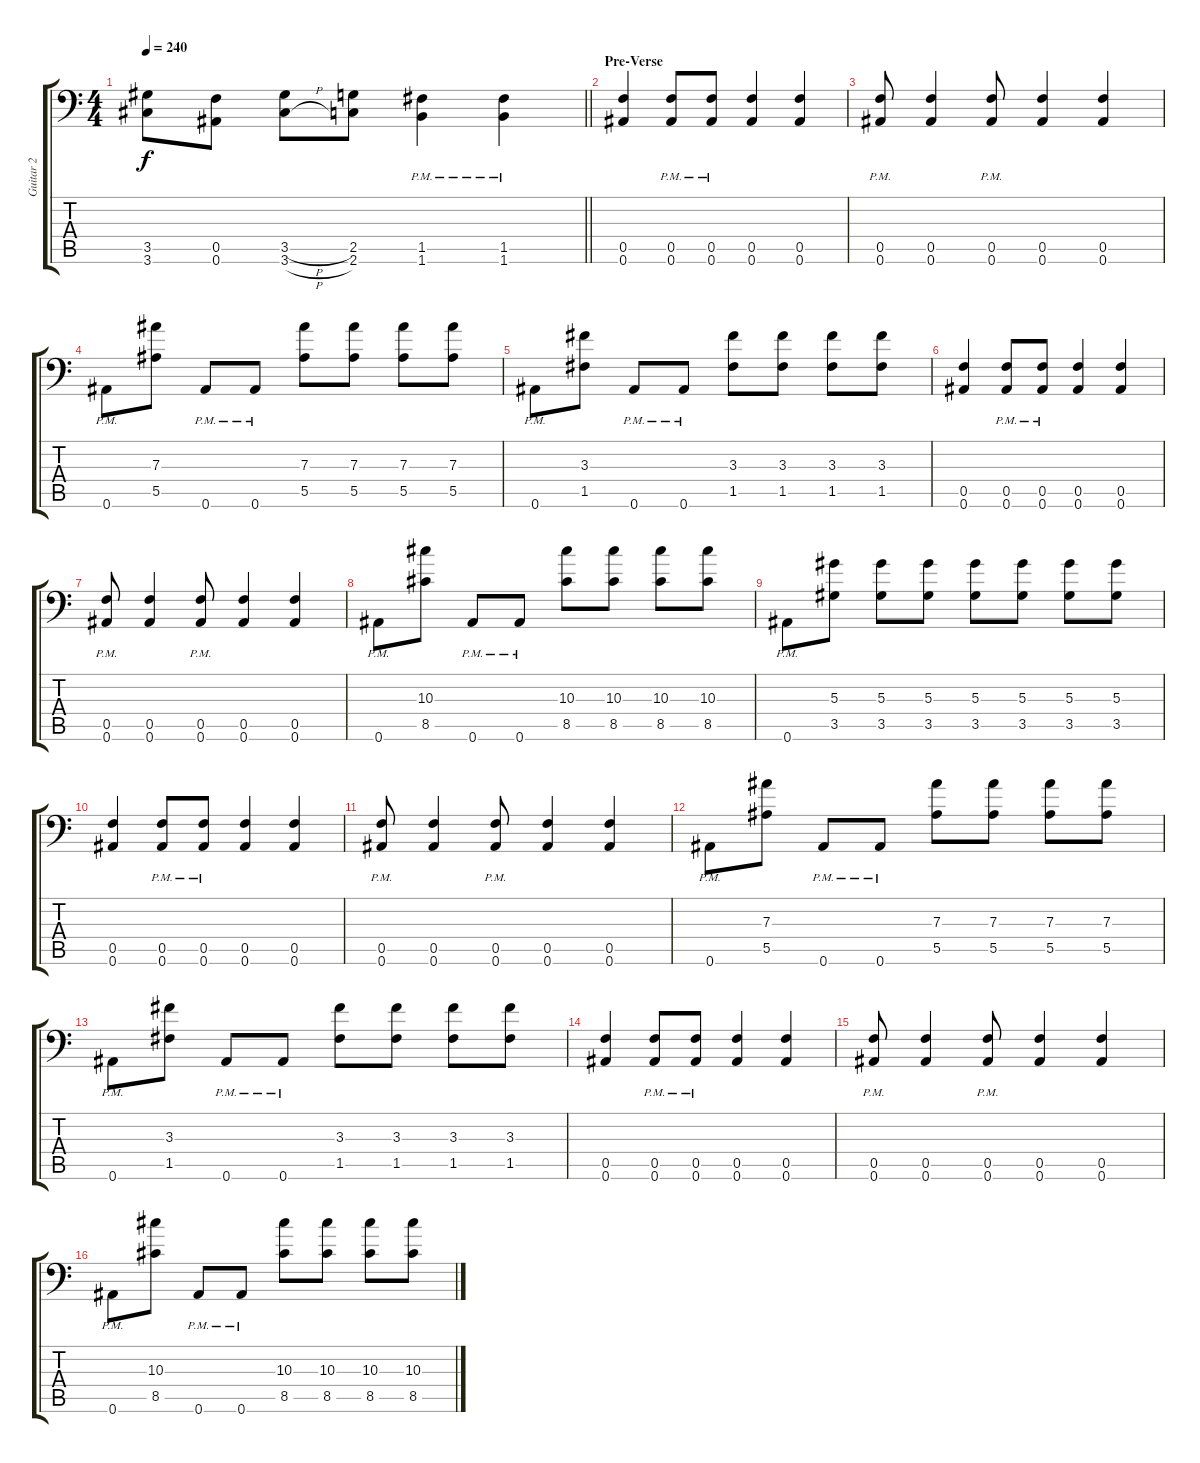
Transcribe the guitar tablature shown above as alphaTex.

\track ("Guitar 2" "Guitar 2") {instrument distortionguitar}
\staff {score tabs}
\tuning (C4 G3 Eb3 Bb2 F2 Bb1) {hide}
\ts (4 4)
\tempo 240
\clef f4
\barLineRight lightlight
\ks c
(3.5 3.6).8{dy f} (0.5 0.6).8 (3.5{h} 3.6{h}).8 (2.5 2.6).8 (1.5{pm} 1.6{pm}).4 (1.5{pm} 1.6{pm}).4 |
\section ("" "Pre-Verse")
(0.5 0.6).4 (0.5{pm} 0.6{pm}).8 (0.5{pm} 0.6{pm}).8 (0.5 0.6).4 (0.5 0.6).4 |
(0.5{pm} 0.6{pm}).8 (0.5 0.6).4 (0.5{pm} 0.6{pm}).8 (0.5 0.6).4 (0.5 0.6).4 |
0.6{pm}.8 (7.3 5.5).8 0.6{pm}.8 0.6{pm}.8 (7.3 5.5).8 (7.3 5.5).8 (7.3 5.5).8 (7.3 5.5).8 |
0.6{pm}.8 (3.3 1.5).8 0.6{pm}.8 0.6{pm}.8 (3.3 1.5).8 (3.3 1.5).8 (3.3 1.5).8 (3.3 1.5).8 |
(0.5 0.6).4 (0.5{pm} 0.6{pm}).8 (0.5{pm} 0.6{pm}).8 (0.5 0.6).4 (0.5 0.6).4 |
(0.5{pm} 0.6{pm}).8 (0.5 0.6).4 (0.5{pm} 0.6{pm}).8 (0.5 0.6).4 (0.5 0.6).4 |
0.6{pm}.8 (10.3 8.5).8 0.6{pm}.8 0.6{pm}.8 (10.3 8.5).8 (10.3 8.5).8 (10.3 8.5).8 (10.3 8.5).8 |
0.6{pm}.8 (5.3 3.5).8 (5.3 3.5).8 (5.3 3.5).8 (5.3 3.5).8 (5.3 3.5).8 (5.3 3.5).8 (5.3 3.5).8 |
(0.5 0.6).4 (0.5{pm} 0.6{pm}).8 (0.5{pm} 0.6{pm}).8 (0.5 0.6).4 (0.5 0.6).4 |
(0.5{pm} 0.6{pm}).8 (0.5 0.6).4 (0.5{pm} 0.6{pm}).8 (0.5 0.6).4 (0.5 0.6).4 |
0.6{pm}.8 (7.3 5.5).8 0.6{pm}.8 0.6{pm}.8 (7.3 5.5).8 (7.3 5.5).8 (7.3 5.5).8 (7.3 5.5).8 |
0.6{pm}.8 (3.3 1.5).8 0.6{pm}.8 0.6{pm}.8 (3.3 1.5).8 (3.3 1.5).8 (3.3 1.5).8 (3.3 1.5).8 |
(0.5 0.6).4 (0.5{pm} 0.6{pm}).8 (0.5{pm} 0.6{pm}).8 (0.5 0.6).4 (0.5 0.6).4 |
(0.5{pm} 0.6{pm}).8 (0.5 0.6).4 (0.5{pm} 0.6{pm}).8 (0.5 0.6).4 (0.5 0.6).4 |
0.6{pm}.8 (10.3 8.5).8 0.6{pm}.8 0.6{pm}.8 (10.3 8.5).8 (10.3 8.5).8 (10.3 8.5).8 (10.3 8.5).8
